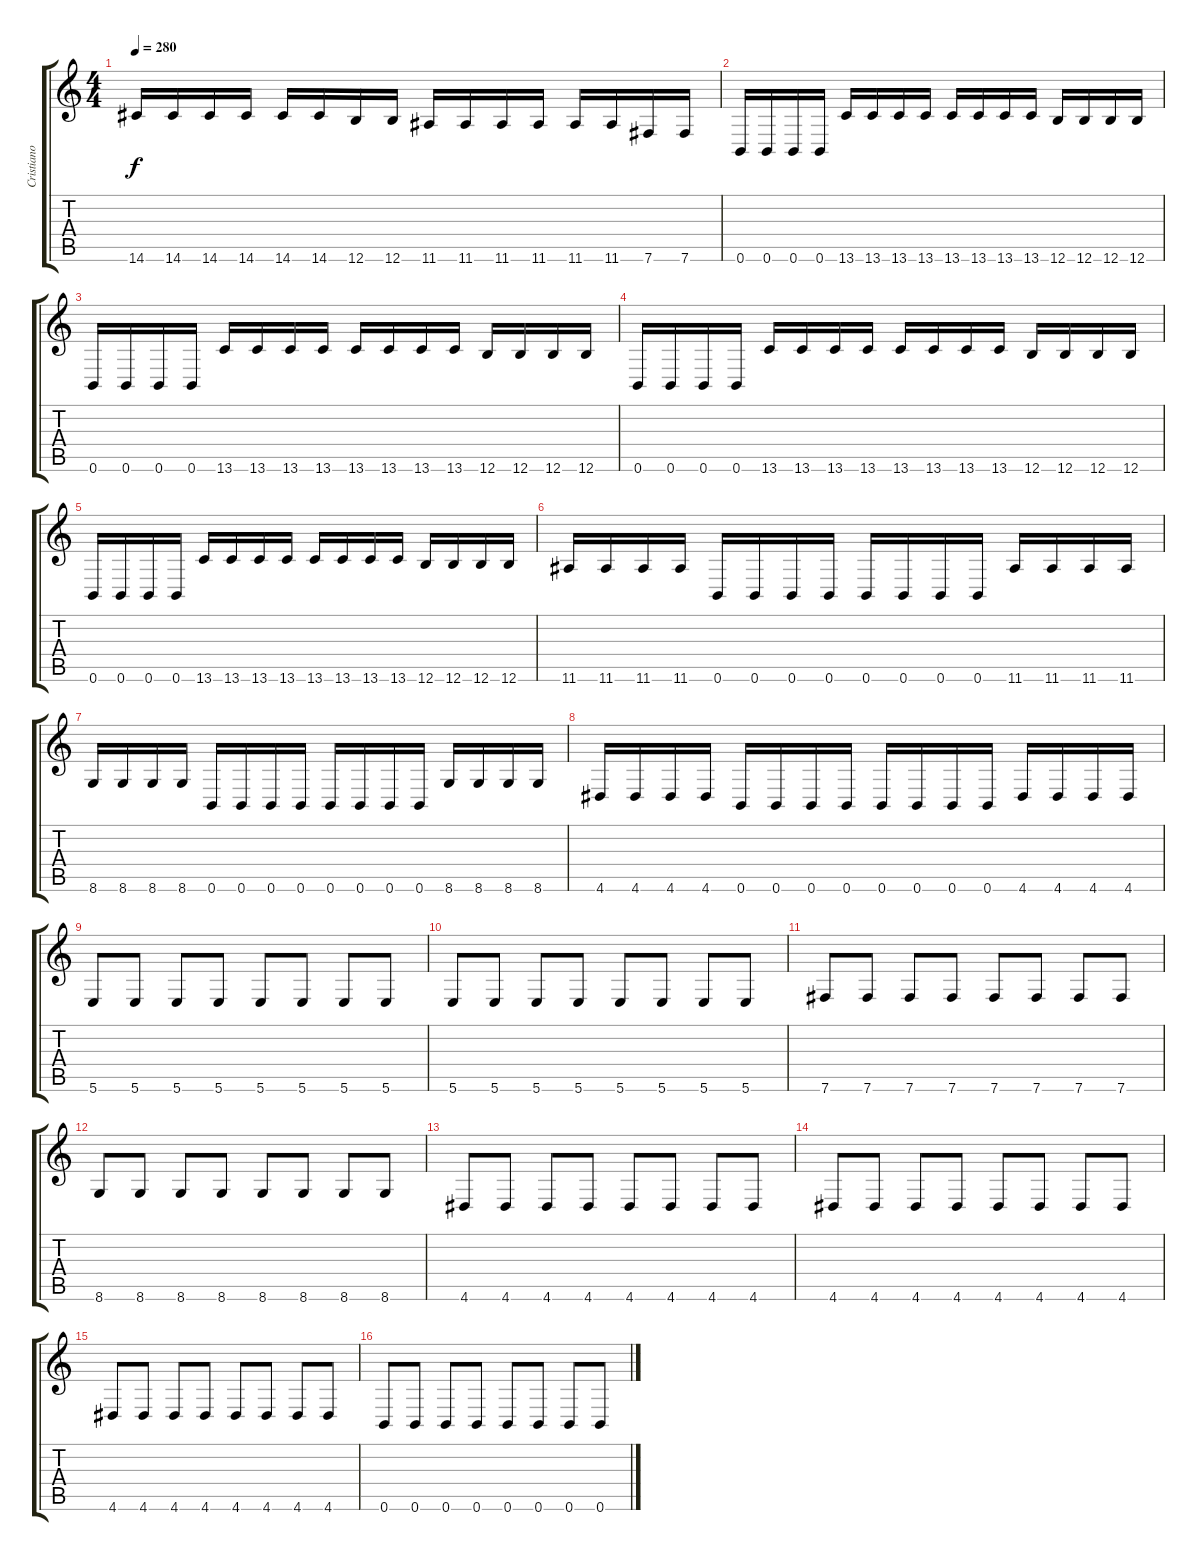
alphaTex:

\track ("Cristiano Trionfera" "Cristiano ") {instrument distortionguitar}
\staff {score tabs}
\tuning (B3 Gb3 D3 A2 E2 B1) {hide}
\ts (4 4)
\tempo 280
\clef g2
\ks c
14.6.16{dy f} 14.6.16 14.6.16 14.6.16 14.6.16 14.6.16 12.6.16 12.6.16 11.6.16 11.6.16 11.6.16 11.6.16 11.6.16 11.6.16 7.6.16 7.6.16 |
0.6.16 0.6.16 0.6.16 0.6.16 13.6.16 13.6.16 13.6.16 13.6.16 13.6.16 13.6.16 13.6.16 13.6.16 12.6.16 12.6.16 12.6.16 12.6.16 |
0.6.16 0.6.16 0.6.16 0.6.16 13.6.16 13.6.16 13.6.16 13.6.16 13.6.16 13.6.16 13.6.16 13.6.16 12.6.16 12.6.16 12.6.16 12.6.16 |
0.6.16 0.6.16 0.6.16 0.6.16 13.6.16 13.6.16 13.6.16 13.6.16 13.6.16 13.6.16 13.6.16 13.6.16 12.6.16 12.6.16 12.6.16 12.6.16 |
0.6.16 0.6.16 0.6.16 0.6.16 13.6.16 13.6.16 13.6.16 13.6.16 13.6.16 13.6.16 13.6.16 13.6.16 12.6.16 12.6.16 12.6.16 12.6.16 |
11.6.16 11.6.16 11.6.16 11.6.16 0.6.16 0.6.16 0.6.16 0.6.16 0.6.16 0.6.16 0.6.16 0.6.16 11.6.16 11.6.16 11.6.16 11.6.16 |
8.6.16 8.6.16 8.6.16 8.6.16 0.6.16 0.6.16 0.6.16 0.6.16 0.6.16 0.6.16 0.6.16 0.6.16 8.6.16 8.6.16 8.6.16 8.6.16 |
4.6.16 4.6.16 4.6.16 4.6.16 0.6.16 0.6.16 0.6.16 0.6.16 0.6.16 0.6.16 0.6.16 0.6.16 4.6.16 4.6.16 4.6.16 4.6.16 |
5.6.8 5.6.8 5.6.8 5.6.8 5.6.8 5.6.8 5.6.8 5.6.8 |
5.6.8 5.6.8 5.6.8 5.6.8 5.6.8 5.6.8 5.6.8 5.6.8 |
7.6.8 7.6.8 7.6.8 7.6.8 7.6.8 7.6.8 7.6.8 7.6.8 |
8.6.8 8.6.8 8.6.8 8.6.8 8.6.8 8.6.8 8.6.8 8.6.8 |
4.6.8 4.6.8 4.6.8 4.6.8 4.6.8 4.6.8 4.6.8 4.6.8 |
4.6.8 4.6.8 4.6.8 4.6.8 4.6.8 4.6.8 4.6.8 4.6.8 |
4.6.8 4.6.8 4.6.8 4.6.8 4.6.8 4.6.8 4.6.8 4.6.8 |
0.6.8 0.6.8 0.6.8 0.6.8 0.6.8 0.6.8 0.6.8 0.6.8
